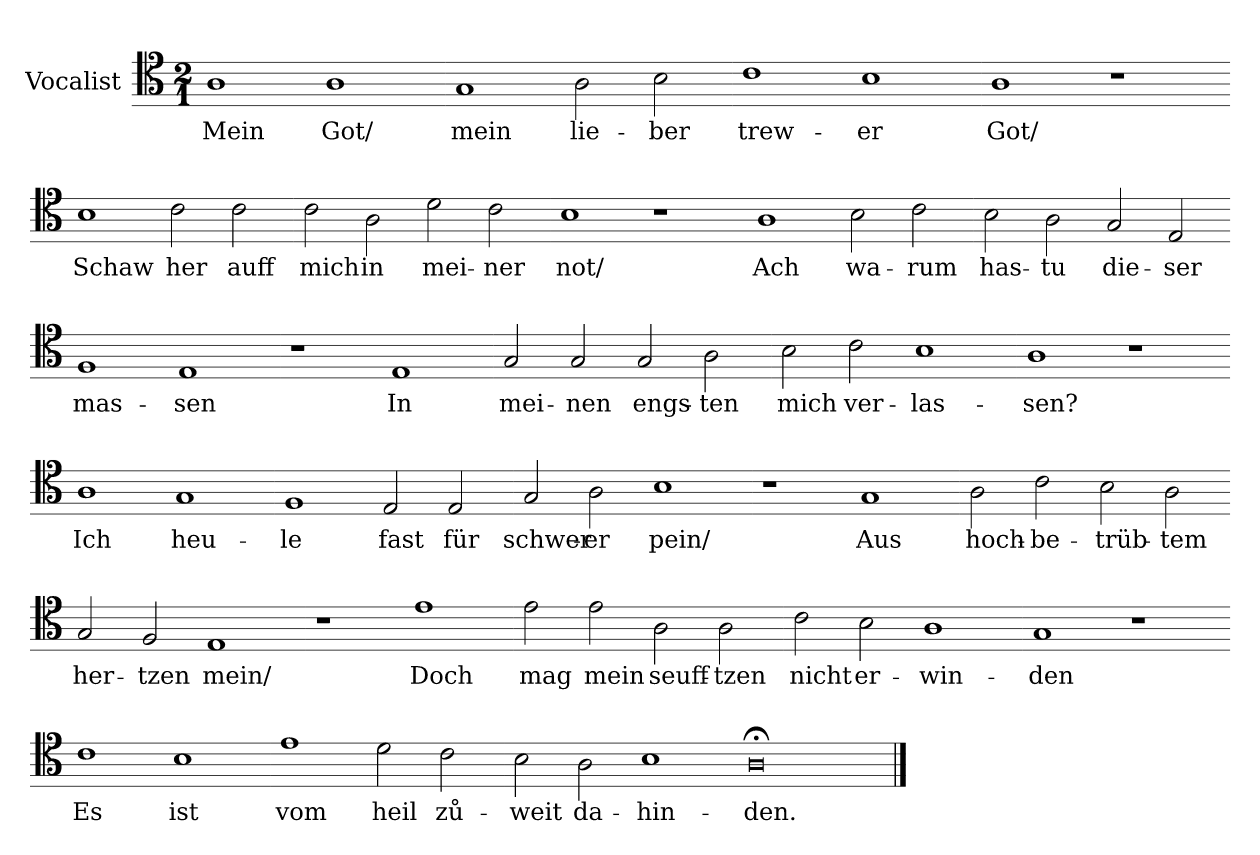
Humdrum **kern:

**kern	**text
*part1	*part1
*staff1	*staff1
*I"Vocalist	*
*clefC4	*
*k[]	*
*M2/1	*
*MM180	*
=	=
1A	Mein
1A	Got/
=-	=-
1G	mein
2A	lie-
2B	-ber
=-	=-
1c	trew-
1B	-er
=-	=-
1A	Got/
1r	.
=-	=-
1B	Schaw
2c	her
2c	auff
=-	=-
2c	mich
2A	in
2d	mei-
2c	-ner
=-	=-
1B	not/
1r	.
=-	=-
1A	Ach
2B	wa-
2c	-rum
=-	=-
2B	has-
2A	-tu
2G	die-
2E	-ser
=-	=-
1F	mas-
1E	-sen
=-	=-
1r	.
1E	In
=-	=-
2G	mei-
2G	-nen
2G	engs-
2A	-ten
=-	=-
2B	mich
2c	ver-
1B	-las-
=-	=-
1A	-sen?
1r	.
=-	=-
1A	Ich
1G	heu-
=-	=-
1F	-le
2E	fast
2E	für
=-	=-
2G	schwer-
2A	-er
1B	pein/
=-	=-
1r	.
1G	Aus
=-	=-
2A	hoch-
2c	-be-
2B	-trüb-
2A	-tem
=-	=-
2G	her-
2F	-tzen
1E	mein/
=-	=-
1r	.
1e	Doch
=-	=-
2e	mag
2e	mein
2A	seuff-
2A	-tzen
=-	=-
2c	nicht
2B	er-
1A	-win-
=-	=-
1G	-den
1r	.
=-	=-
1c	Es
1B	ist
=-	=-
1e	vom
2d	heil
2c	zů-
=-	=-
2B	-weit
2A	da-
1B	-hin-
=-	=-
0A;<	-den.
==	==
*-	*-
